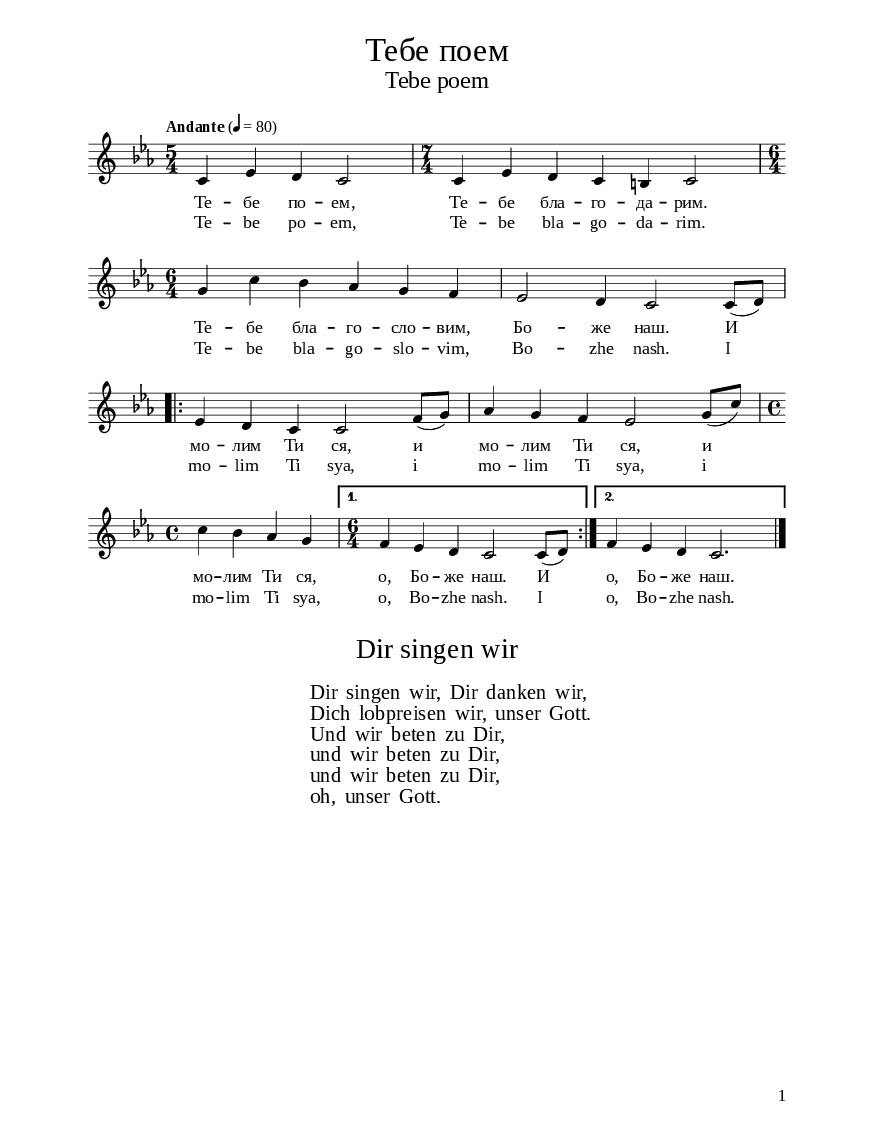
\version "2.24.1"

% include paper part and global functions
\include "include/globals.ily"

\bookpart {
  \label #'ref066_2
  \tocItem \markup "Тебе поем – Tebe poem"
  \include "include/bookpart-paper.ily"
  \score {
    \include "include/score-layout.ily"

    \new Voice \absolute  {
      \clef treble
      \key c \minor
      \time 5/4
      \tempoFunc "Andante" 4 "80"
      c'4 es'4 d'4 c'2 | \time 7/4 c'4 es'4 d'4 c'4 b4 c'2 |  \break
      \time 6/4 g'4 c''4 bes'4 as'4 g'4 f'4 |  es'2 d'4 c'2 c'8 ( d'8 ) | \break
      \repeat volta 2 {
        es'4 d'4 c'4 c'2 f'8 ( g'8 ) | as'4 g'4 f'4 es'2  g'8 ( c''8 ) | \time 4/4 \break
        c''4 bes'4 as'4 g'4
      } \alternative {
        { \time 6/4 f'4 es'4 d'4 c'2 c'8 ( d'8 ) }
        {
          f'4 \override Staff.BarLine.stencil = ##f es'4 d'4 c'2.
          \revert Staff.BarLine.stencil
          \bar "|."
        }
      }
    }

    \addlyrics {
      Те -- бе по -- ем, Те -- бе бла -- го -- да -- рим.
      Те -- бе бла -- го -- сло -- вим, Бо -- же наш.  И
      мо -- лим Ти ся, и  мо -- лим Ти ся,  и
      мо -- лим Ти ся, o, Бо -- же наш. И o, Бо -- же наш.
    }

    \addlyrics {
      Te -- be po -- em, Te -- be bla -- go -- da -- rim.
      Te -- be bla -- go -- slo -- vim, Bo -- zhe nash.  I
      mo -- lim Ti sya, i  mo -- lim Ti sya,  i
      mo -- lim Ti sya, o, Bo -- zhe nash. I o, Bo -- zhe nash.
    }
    \header {
      title = \titleFunc "Тебе поем" "Tebe poem"
    }

    \midi{}

  } % score




  % include foreign translation(s) of the song
  \version "2.24.1"

\markup \fill-line { \fontsize #deTitleFontSize "Dir singen wir" }
\markup \null
\markup \null

\markup \fontsize #deCoupletFontSize {
  \hspace #20
  \override #`(baseline-skip . ,deCoupletBaselineSkip)

  \column {
    \line { " "Dir singen wir, Dir danken wir,}

    \line { " "Dich lobpreisen wir, unser Gott.}

    \line { " "Und wir beten zu Dir, }
   \line { " " und wir beten zu Dir,}
    \line { " " und wir beten zu Dir,}

    \line { " "oh, unser Gott.}


  }
}


} % bookpart
